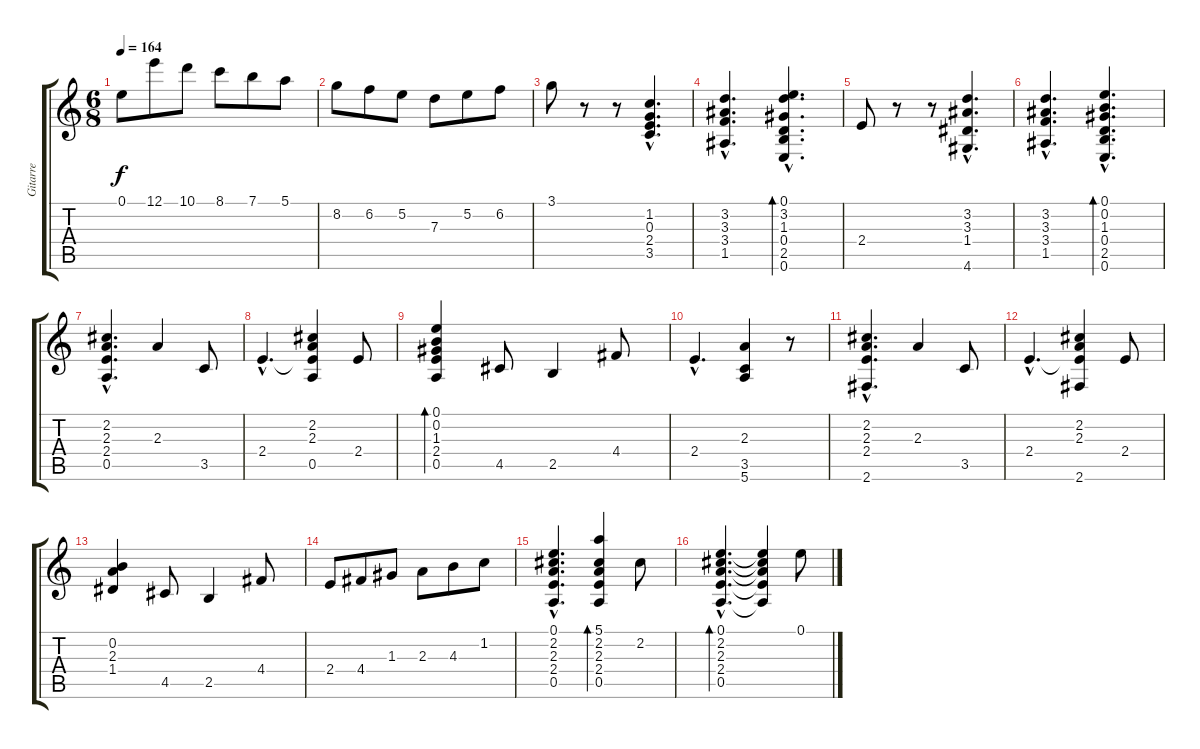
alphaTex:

\track ("Gitarre" "Gitarre") {instrument acousticguitarnylon}
\staff {score tabs}
\tuning (E4 B3 G3 D3 A2 E2) {hide}
\ts (6 8)
\tempo 164
\clef g2
\ks c
0.1.8{dy f} 12.1.8 10.1.8 8.1.8 7.1.8 5.1.8 |
8.2.8 6.2.8 5.2.8 7.3.8 5.2.8 6.2.8 |
3.1.8 r.8 r.8 (1.2{hac} 0.3{hac} 2.4 3.5{hac}).4{d} |
(3.2{hac} 3.3{hac} 3.4{hac} 1.5{hac}).4{d} (0.1{hac} 3.2{hac} 1.3{hac} 0.4{hac} 2.5{hac} 0.6{hac}).4{d bd 60} |
2.4.8 r.8 r.8 (3.2{hac} 3.3{hac} 1.4{hac} 4.6{hac}).4{d} |
(3.2{hac} 3.3{hac} 3.4{hac} 1.5{hac}).4{d} (0.1{hac} 0.2{hac} 1.3{hac} 0.4{hac} 2.5{hac} 0.6{hac}).4{d bd 60} |
(2.2{hac} 2.3{hac} 2.4{hac} 0.5{hac}).4{d} 2.3.4 3.5.8 |
2.4{hac}.4{d} (2.2 2.3 2.4{t} 0.5).4 2.4.8 |
(0.1 0.2 1.3 2.4 0.5).4{bd 60} 4.5.8 2.5.4 4.4.8 |
2.4{hac}.4{d} (2.3 3.5 5.6).4 r.8 |
(2.2{hac} 2.3{hac} 2.4{hac} 2.6{hac}).4{d} 2.3.4 3.5.8 |
2.4{hac}.4{d} (2.2 2.3 2.4{t} 2.6).4 2.4.8 |
(0.2 2.3 1.4).4 4.5.8 2.5.4 4.4.8 |
2.4.8 4.4.8 1.3.8 2.3.8 4.3.8 1.2.8 |
(0.1{hac} 2.2{hac} 2.3{hac} 2.4{hac} 0.5{hac}).4{d} (5.1 2.2 2.3 2.4 0.5).4{bd 60} 2.2.8 |
(0.1{hac} 2.2{hac} 2.3{hac} 2.4{hac} 0.5{hac}).4{d bd 60} (0.1{t} 2.2{t} 2.3{t} 2.4{t} 0.5{t}).4 0.1.8
